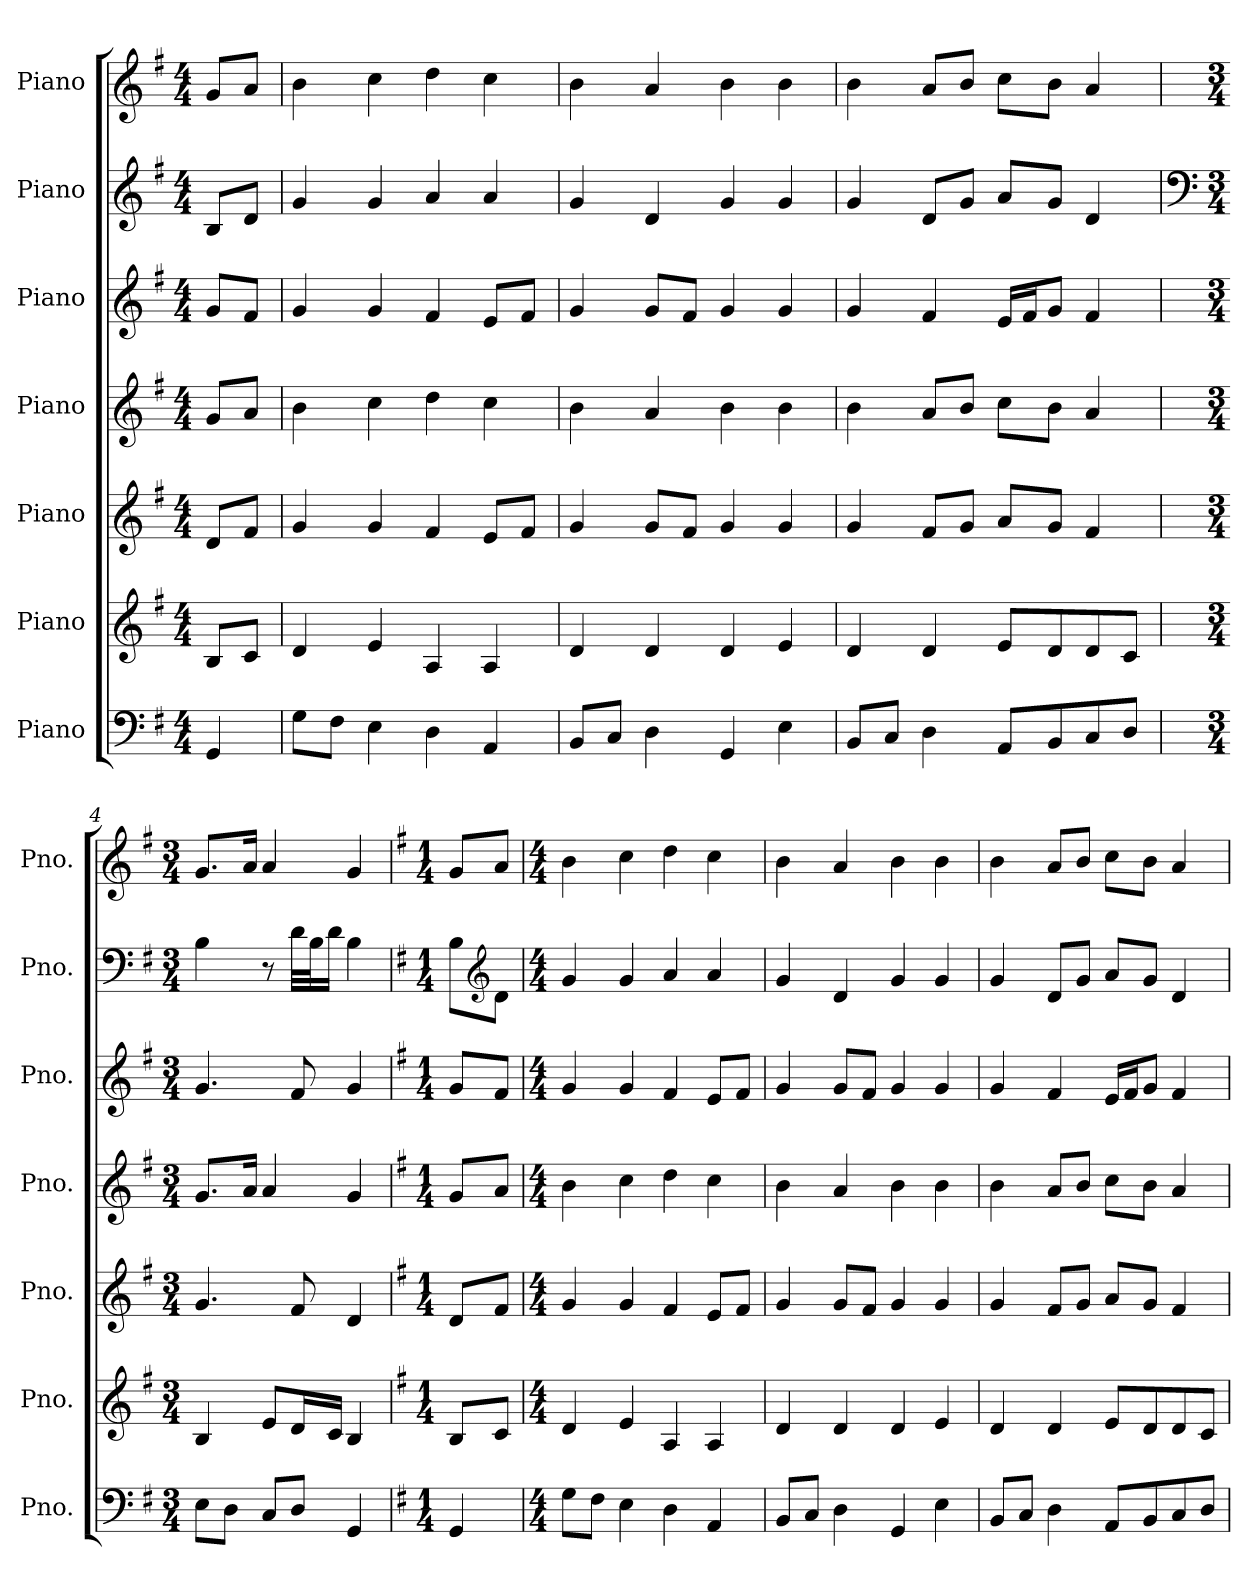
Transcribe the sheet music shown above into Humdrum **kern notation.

**kern	**kern	**kern	**kern	**kern	**kern	**kern
*part7	*part6	*part5	*part4	*part3	*part2	*part1
*staff7	*staff6	*staff5	*staff4	*staff3	*staff2	*staff1
*I"Piano	*I"Piano	*I"Piano	*I"Piano	*I"Piano	*I"Piano	*I"Piano
*I'Pno.	*I'Pno.	*I'Pno.	*I'Pno.	*I'Pno.	*I'Pno.	*I'Pno.
*clefF4	*clefG2	*clefG2	*clefG2	*clefG2	*clefG2	*clefG2
*k[f#]	*k[f#]	*k[f#]	*k[f#]	*k[f#]	*k[f#]	*k[f#]
*M4/4	*M4/4	*M4/4	*M4/4	*M4/4	*M4/4	*M4/4
*MM120	*MM120	*MM120	*MM120	*MM120	*MM120	*MM120
=	=	=	=	=	=	=
4GG/	8B/L	8d/L	8g/L	8g/L	8B/L	8g/L
.	8c/J	8f#/J	8a/J	8f#/J	8d/J	8a/J
=1	=1	=1	=1	=1	=1	=1
8G\L	4d/	4g/	4b\	4g/	4g/	4b\
8F#\J	.	.	.	.	.	.
4E\	4e/	4g/	4cc\	4g/	4g/	4cc\
4D\	4A/	4f#/	4dd\	4f#/	4a/	4dd\
4AA/	4A/	8e/L	4cc\	8e/L	4a/	4cc\
.	.	8f#/J	.	8f#/J	.	.
=2	=2	=2	=2	=2	=2	=2
8BB/L	4d/	4g/	4b\	4g/	4g/	4b\
8C/J	.	.	.	.	.	.
4D\	4d/	8g/L	4a/	8g/L	4d/	4a/
.	.	8f#/J	.	8f#/J	.	.
4GG/	4d/	4g/	4b\	4g/	4g/	4b\
4E\	4e/	4g/	4b\	4g/	4g/	4b\
=3	=3	=3	=3	=3	=3	=3
8BB/L	4d/	4g/	4b\	4g/	4g/	4b\
8C/J	.	.	.	.	.	.
4D\	4d/	8f#/L	8a/L	4f#/	8d/L	8a/L
.	.	8g/J	8b/J	.	8g/J	8b/J
8AA/L	8e/L	8a/L	8cc\L	16e/LL	8a/L	8cc\L
.	.	.	.	16f#/J	.	.
8BB/	8d/	8g/J	8b\J	8g/J	8g/J	8b\J
8C/	8d/	4f#/	4a/	4f#/	4d/	4a/
8D/J	8c/J	.	.	.	.	.
=4	=4	=4	=4	=4	=4	=4
*	*	*	*	*	*clefF4	*
*M3/4	*M3/4	*M3/4	*M3/4	*M3/4	*M3/4	*M3/4
8E\L	4B/	4.g/	8.g/L	4.g/	4B\	8.g/L
8D\J	.	.	.	.	.	.
.	.	.	16a/Jk	.	.	16a/Jk
8C/L	8e/L	.	4a/	.	8r	4a/
8D/J	16d/L	8f#/	.	8f#/	32d\LLL	.
.	.	.	.	.	32B\J	.
.	16c/JJ	.	.	.	16d\JJ	.
4GG/	4B/	4d/	4g/	4g/	4B\	4g/
!!LO:PB:g=z
=5	=5	=5	=5	=5	=5	=5
*k[f#]	*k[f#]	*k[f#]	*k[f#]	*k[f#]	*k[f#]	*k[f#]
*M1/4	*M1/4	*M1/4	*M1/4	*M1/4	*M1/4	*M1/4
4GG/	8B/L	8d/L	8g/L	8g/L	8B\L	8g/L
*	*	*	*	*	*clefG2	*
.	8c/J	8f#/J	8a/J	8f#/J	8d\J	8a/J
=6	=6	=6	=6	=6	=6	=6
*M4/4	*M4/4	*M4/4	*M4/4	*M4/4	*M4/4	*M4/4
8G\L	4d/	4g/	4b\	4g/	4g/	4b\
8F#\J	.	.	.	.	.	.
4E\	4e/	4g/	4cc\	4g/	4g/	4cc\
4D\	4A/	4f#/	4dd\	4f#/	4a/	4dd\
4AA/	4A/	8e/L	4cc\	8e/L	4a/	4cc\
.	.	8f#/J	.	8f#/J	.	.
=7	=7	=7	=7	=7	=7	=7
8BB/L	4d/	4g/	4b\	4g/	4g/	4b\
8C/J	.	.	.	.	.	.
4D\	4d/	8g/L	4a/	8g/L	4d/	4a/
.	.	8f#/J	.	8f#/J	.	.
4GG/	4d/	4g/	4b\	4g/	4g/	4b\
4E\	4e/	4g/	4b\	4g/	4g/	4b\
=8	=8	=8	=8	=8	=8	=8
8BB/L	4d/	4g/	4b\	4g/	4g/	4b\
8C/J	.	.	.	.	.	.
4D\	4d/	8f#/L	8a/L	4f#/	8d/L	8a/L
.	.	8g/J	8b/J	.	8g/J	8b/J
8AA/L	8e/L	8a/L	8cc\L	16e/LL	8a/L	8cc\L
.	.	.	.	16f#/J	.	.
8BB/	8d/	8g/J	8b\J	8g/J	8g/J	8b\J
8C/	8d/	4f#/	4a/	4f#/	4d/	4a/
8D/J	8c/J	.	.	.	.	.
=	=	=	=	=	=	=
*-	*-	*-	*-	*-	*-	*-
